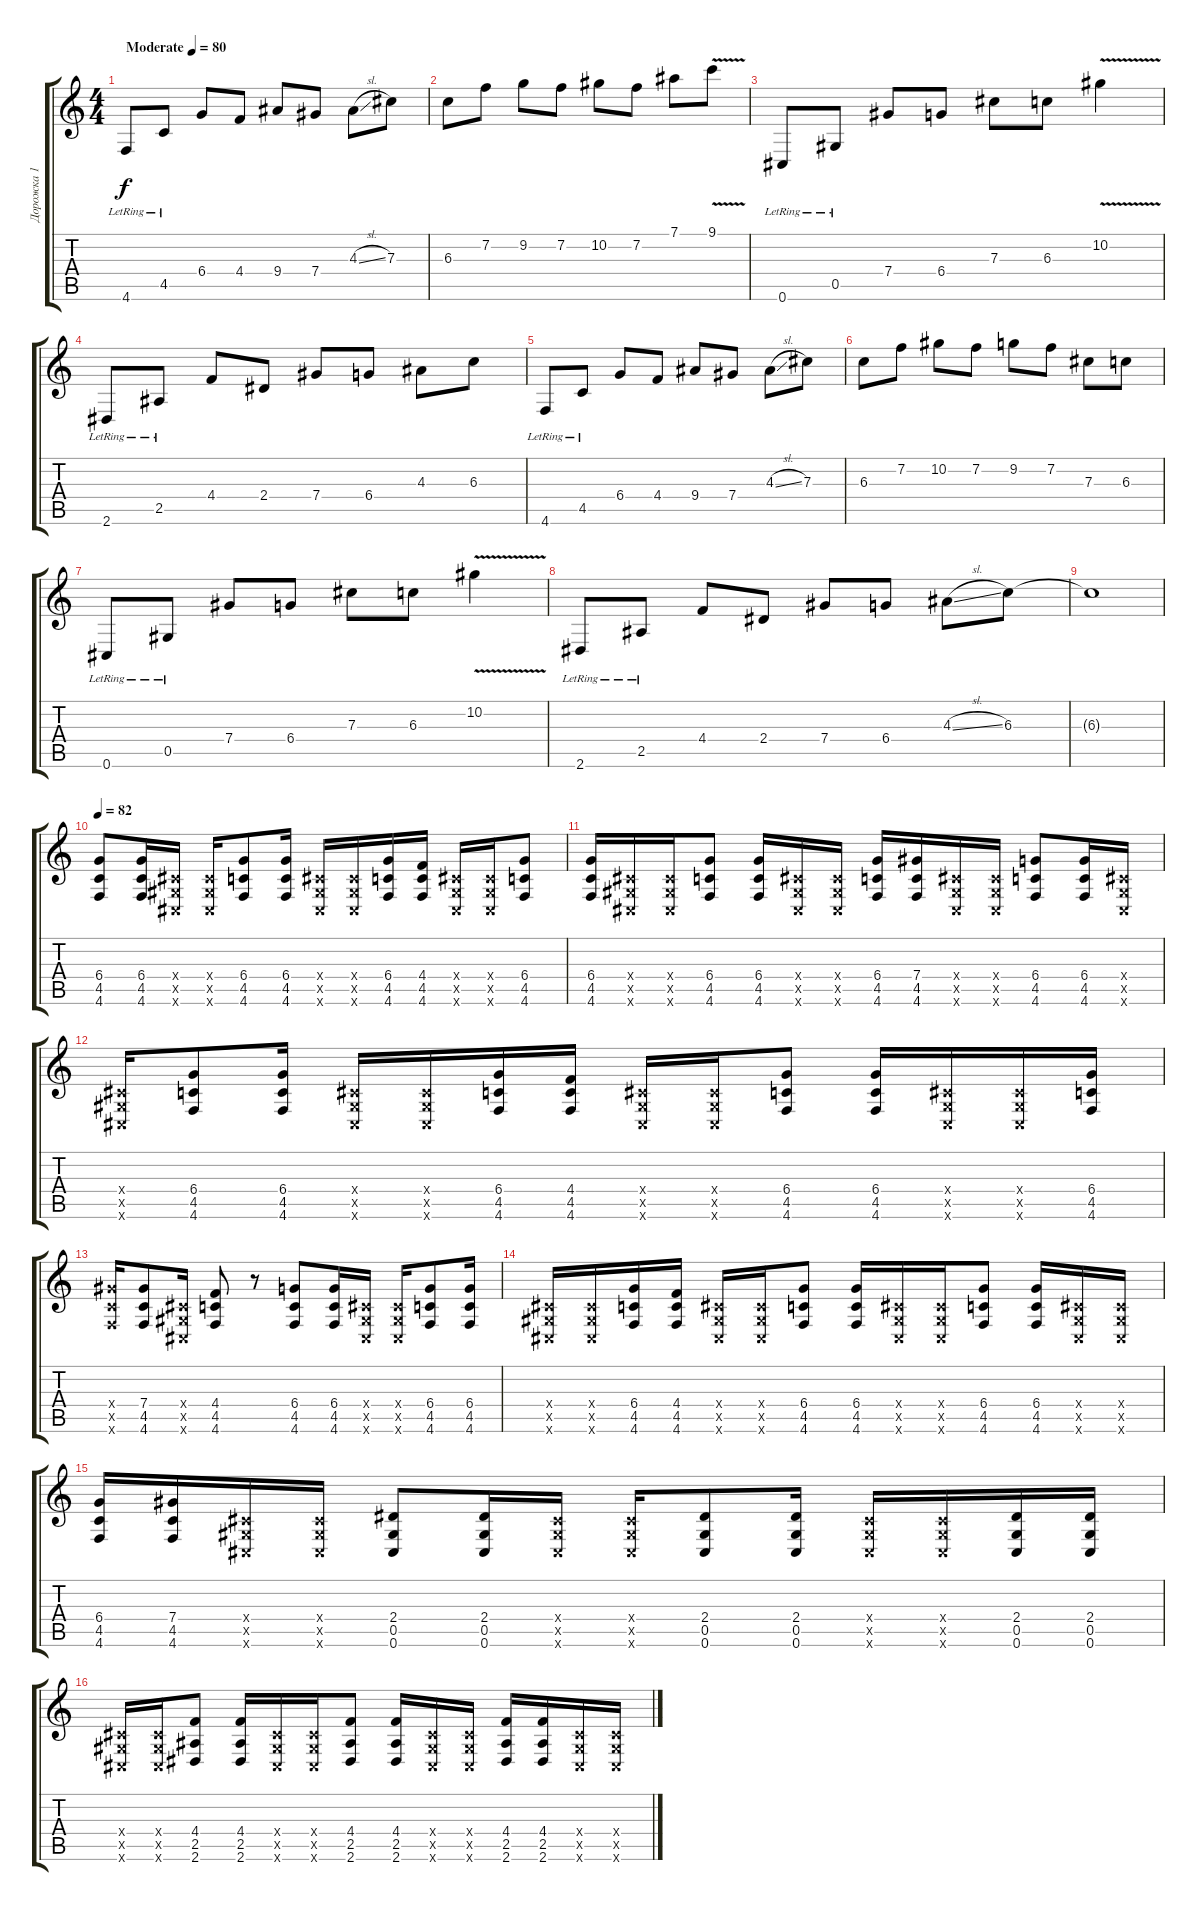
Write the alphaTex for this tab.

\track ("Дорожка 1" "Дорожка 1") {instrument acousticguitarsteel}
\staff {score tabs}
\tuning (Eb4 Bb3 Gb3 Db3 Ab2 Db2) {hide}
\ts (4 4)
\tempo (80 "Moderate")
\clef g2
\ks c
4.6{lr}.8{dy f instrument acousticguitarsteel} 4.5{lr}.8 6.4.8 4.4.8 9.4.8 7.4.8 4.3{sl}.8 7.3.8 |
6.3.8 7.2.8 9.2.8 7.2.8 10.2.8 7.2.8 7.1.8 9.1{v}.8 |
0.6{lr}.8 0.5{lr}.8 7.4.8 6.4.8 7.3.8 6.3.8 10.2{v}.4 |
2.6{lr}.8 2.5{lr}.8 4.4.8 2.4.8 7.4.8 6.4.8 4.3.8 6.3.8 |
4.6{lr}.8 4.5{lr}.8 6.4.8 4.4.8 9.4.8 7.4.8 4.3{sl}.8 7.3.8 |
6.3.8 7.2.8 10.2.8 7.2.8 9.2.8 7.2.8 7.3.8 6.3.8 |
0.6{lr}.8 0.5{lr}.8 7.4.8 6.4.8 7.3.8 6.3.8 10.2{v}.4 |
2.6{lr}.8 2.5{lr}.8 4.4.8 2.4.8 7.4.8 6.4.8 4.3{sl}.8 6.3.8 |
6.3{t}.1 |
\tempo 82
(6.4 4.5 4.6).8 (6.4 4.5 4.6).16 (0.4{x} 0.5{x} 0.6{x}).16 (0.4{x} 0.5{x} 0.6{x}).16 (6.4 4.5 4.6).8 (6.4 4.5 4.6).16 (0.4{x} 0.5{x} 0.6{x}).16 (0.4{x} 0.5{x} 0.6{x}).16 (6.4 4.5 4.6).16 (4.4 4.5 4.6).16 (0.4{x} 0.5{x} 0.6{x}).16 (0.4{x} 0.5{x} 0.6{x}).16 (6.4 4.5 4.6).8 |
(6.4 4.5 4.6).16 (0.4{x} 0.5{x} 0.6{x}).16 (0.4{x} 0.5{x} 0.6{x}).16 (6.4 4.5 4.6).8 (6.4 4.5 4.6).16 (0.4{x} 0.5{x} 0.6{x}).16 (0.4{x} 0.5{x} 0.6{x}).16 (6.4 4.5 4.6).16 (7.4 4.5 4.6).16 (0.4{x} 0.5{x} 0.6{x}).16 (0.4{x} 0.5{x} 0.6{x}).16 (6.4 4.5 4.6).8 (6.4 4.5 4.6).16 (0.4{x} 0.5{x} 0.6{x}).16 |
(0.4{x} 0.5{x} 0.6{x}).16 (6.4 4.5 4.6).8 (6.4 4.5 4.6).16 (0.4{x} 0.5{x} 0.6{x}).16 (0.4{x} 0.5{x} 0.6{x}).16 (6.4 4.5 4.6).16 (4.4 4.5 4.6).16 (0.4{x} 0.5{x} 0.6{x}).16 (0.4{x} 0.5{x} 0.6{x}).16 (6.4 4.5 4.6).8 (6.4 4.5 4.6).16 (0.4{x} 0.5{x} 0.6{x}).16 (0.4{x} 0.5{x} 0.6{x}).16 (6.4 4.5 4.6).16 |
(7.4{x} 4.5{x} 4.6{x}).16 (7.4 4.5 4.6).8 (0.4{x} 0.5{x} 0.6{x}).16 (4.4 4.5 4.6).8 r.8 (6.4 4.5 4.6).8 (6.4 4.5 4.6).16 (0.4{x} 0.5{x} 0.6{x}).16 (0.4{x} 0.5{x} 0.6{x}).16 (6.4 4.5 4.6).8 (6.4 4.5 4.6).16 |
(0.4{x} 0.5{x} 0.6{x}).16 (0.4{x} 0.5{x} 0.6{x}).16 (6.4 4.5 4.6).16 (4.4 4.5 4.6).16 (0.4{x} 0.5{x} 0.6{x}).16 (0.4{x} 0.5{x} 0.6{x}).16 (6.4 4.5 4.6).8 (6.4 4.5 4.6).16 (0.4{x} 0.5{x} 0.6{x}).16 (0.4{x} 0.5{x} 0.6{x}).16 (6.4 4.5 4.6).8 (6.4 4.5 4.6).16 (0.4{x} 0.5{x} 0.6{x}).16 (0.4{x} 0.5{x} 0.6{x}).16 |
(6.4 4.5 4.6).16 (7.4 4.5 4.6).16 (0.4{x} 0.5{x} 0.6{x}).16 (0.4{x} 0.5{x} 0.6{x}).16 (2.4 0.5 0.6).8 (2.4 0.5 0.6).16 (0.4{x} 0.5{x} 0.6{x}).16 (0.4{x} 0.5{x} 0.6{x}).16 (2.4 0.5 0.6).8 (2.4 0.5 0.6).16 (0.4{x} 0.5{x} 0.6{x}).16 (0.4{x} 0.5{x} 0.6{x}).16 (2.4 0.5 0.6).16 (2.4 0.5 0.6).16 |
(0.4{x} 0.5{x} 0.6{x}).16 (0.4{x} 0.5{x} 0.6{x}).16 (4.4 2.5 2.6).8 (4.4 2.5 2.6).16 (0.4{x} 0.5{x} 0.6{x}).16 (0.4{x} 0.5{x} 0.6{x}).16 (4.4 2.5 2.6).8 (4.4 2.5 2.6).16 (0.4{x} 0.5{x} 0.6{x}).16 (0.4{x} 0.5{x} 0.6{x}).16 (4.4 2.5 2.6).16 (4.4 2.5 2.6).16 (0.4{x} 0.5{x} 0.6{x}).16 (0.4{x} 0.5{x} 0.6{x}).16
